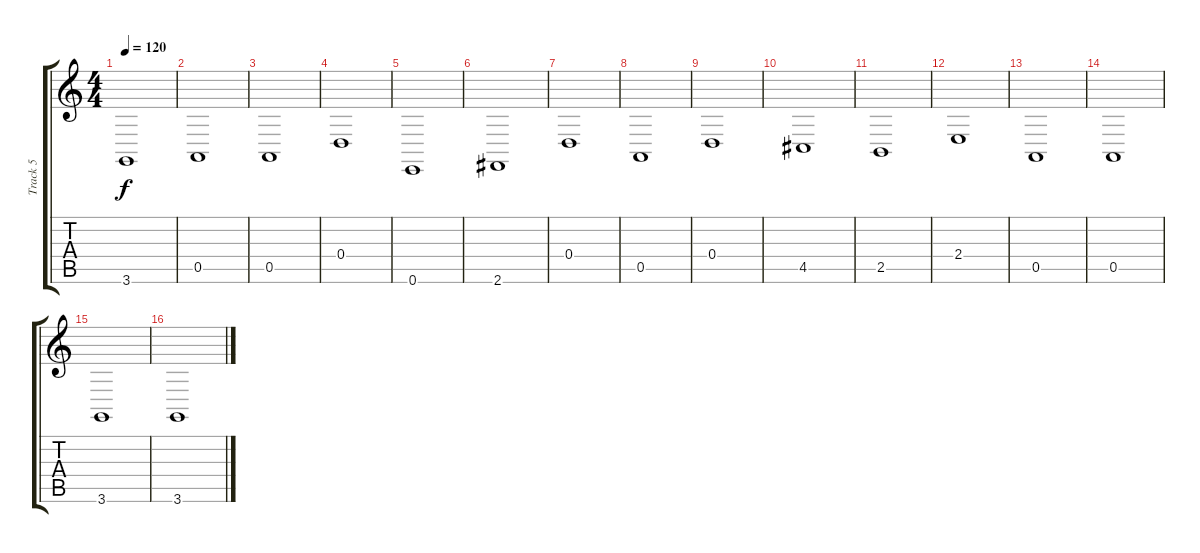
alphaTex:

\track ("Track 5" "Track 5") {instrument stringensemble2}
\staff {score tabs}
\tuning (E4 B3 G3 D3 A2 E2) {hide}
\ts (4 4)
\tempo 120
\clef g2
\ks c
3.6.1{dy f} |
0.5.1 |
0.5.1 |
0.4.1 |
0.6.1 |
2.6.1 |
0.4.1 |
0.5.1 |
0.4.1 |
4.5.1 |
2.5.1 |
2.4.1 |
0.5.1 |
0.5.1 |
3.6.1 |
3.6.1
